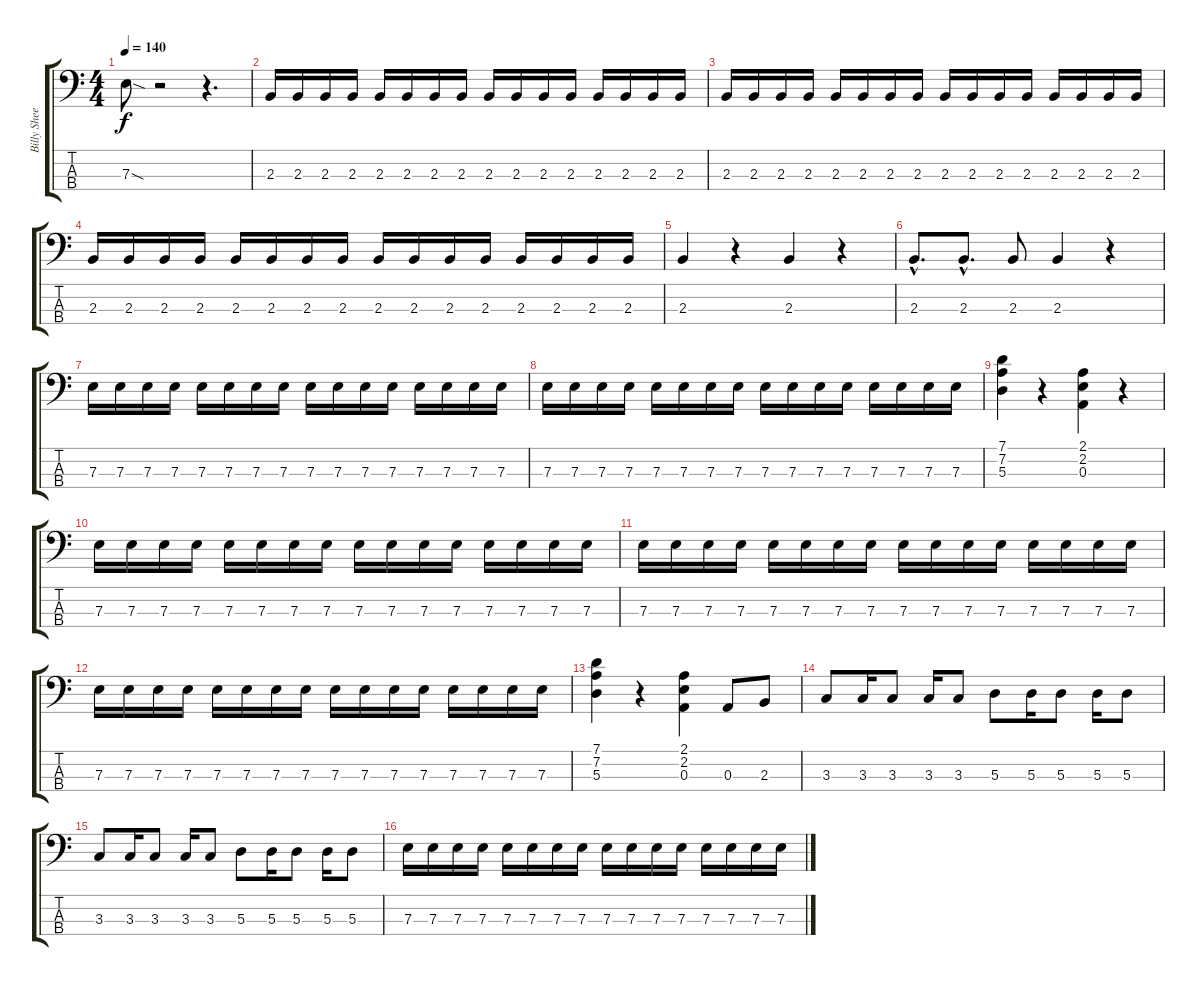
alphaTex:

\track ("Billy Sheehan" "Billy Shee") {instrument electricbassfinger}
\staff {score tabs}
\tuning (G2 D2 A1 E1) {hide}
\ts (4 4)
\tempo 140
\clef f4
\ks c
7.3{sod}.8{dy f} r.2 r.4{d} |
2.3.16 2.3.16 2.3.16 2.3.16 2.3.16 2.3.16 2.3.16 2.3.16 2.3.16 2.3.16 2.3.16 2.3.16 2.3.16 2.3.16 2.3.16 2.3.16 |
2.3.16 2.3.16 2.3.16 2.3.16 2.3.16 2.3.16 2.3.16 2.3.16 2.3.16 2.3.16 2.3.16 2.3.16 2.3.16 2.3.16 2.3.16 2.3.16 |
2.3.16 2.3.16 2.3.16 2.3.16 2.3.16 2.3.16 2.3.16 2.3.16 2.3.16 2.3.16 2.3.16 2.3.16 2.3.16 2.3.16 2.3.16 2.3.16 |
2.3.4 r.4 2.3.4 r.4 |
2.3{hac}.8{d} 2.3{hac}.8{d} 2.3.8 2.3.4 r.4 |
7.3.16 7.3.16 7.3.16 7.3.16 7.3.16 7.3.16 7.3.16 7.3.16 7.3.16 7.3.16 7.3.16 7.3.16 7.3.16 7.3.16 7.3.16 7.3.16 |
7.3.16 7.3.16 7.3.16 7.3.16 7.3.16 7.3.16 7.3.16 7.3.16 7.3.16 7.3.16 7.3.16 7.3.16 7.3.16 7.3.16 7.3.16 7.3.16 |
(7.1 7.2 5.3).4 r.4 (2.1 2.2 0.3).4 r.4 |
7.3.16 7.3.16 7.3.16 7.3.16 7.3.16 7.3.16 7.3.16 7.3.16 7.3.16 7.3.16 7.3.16 7.3.16 7.3.16 7.3.16 7.3.16 7.3.16 |
7.3.16 7.3.16 7.3.16 7.3.16 7.3.16 7.3.16 7.3.16 7.3.16 7.3.16 7.3.16 7.3.16 7.3.16 7.3.16 7.3.16 7.3.16 7.3.16 |
7.3.16 7.3.16 7.3.16 7.3.16 7.3.16 7.3.16 7.3.16 7.3.16 7.3.16 7.3.16 7.3.16 7.3.16 7.3.16 7.3.16 7.3.16 7.3.16 |
(7.1 7.2 5.3).4 r.4 (2.1 2.2 0.3).4 0.3.8 2.3.8 |
3.3.8 3.3.16 3.3.8 3.3.16 3.3.8 5.3.8 5.3.16 5.3.8 5.3.16 5.3.8 |
3.3.8 3.3.16 3.3.8 3.3.16 3.3.8 5.3.8 5.3.16 5.3.8 5.3.16 5.3.8 |
7.3.16 7.3.16 7.3.16 7.3.16 7.3.16 7.3.16 7.3.16 7.3.16 7.3.16 7.3.16 7.3.16 7.3.16 7.3.16 7.3.16 7.3.16 7.3.16
